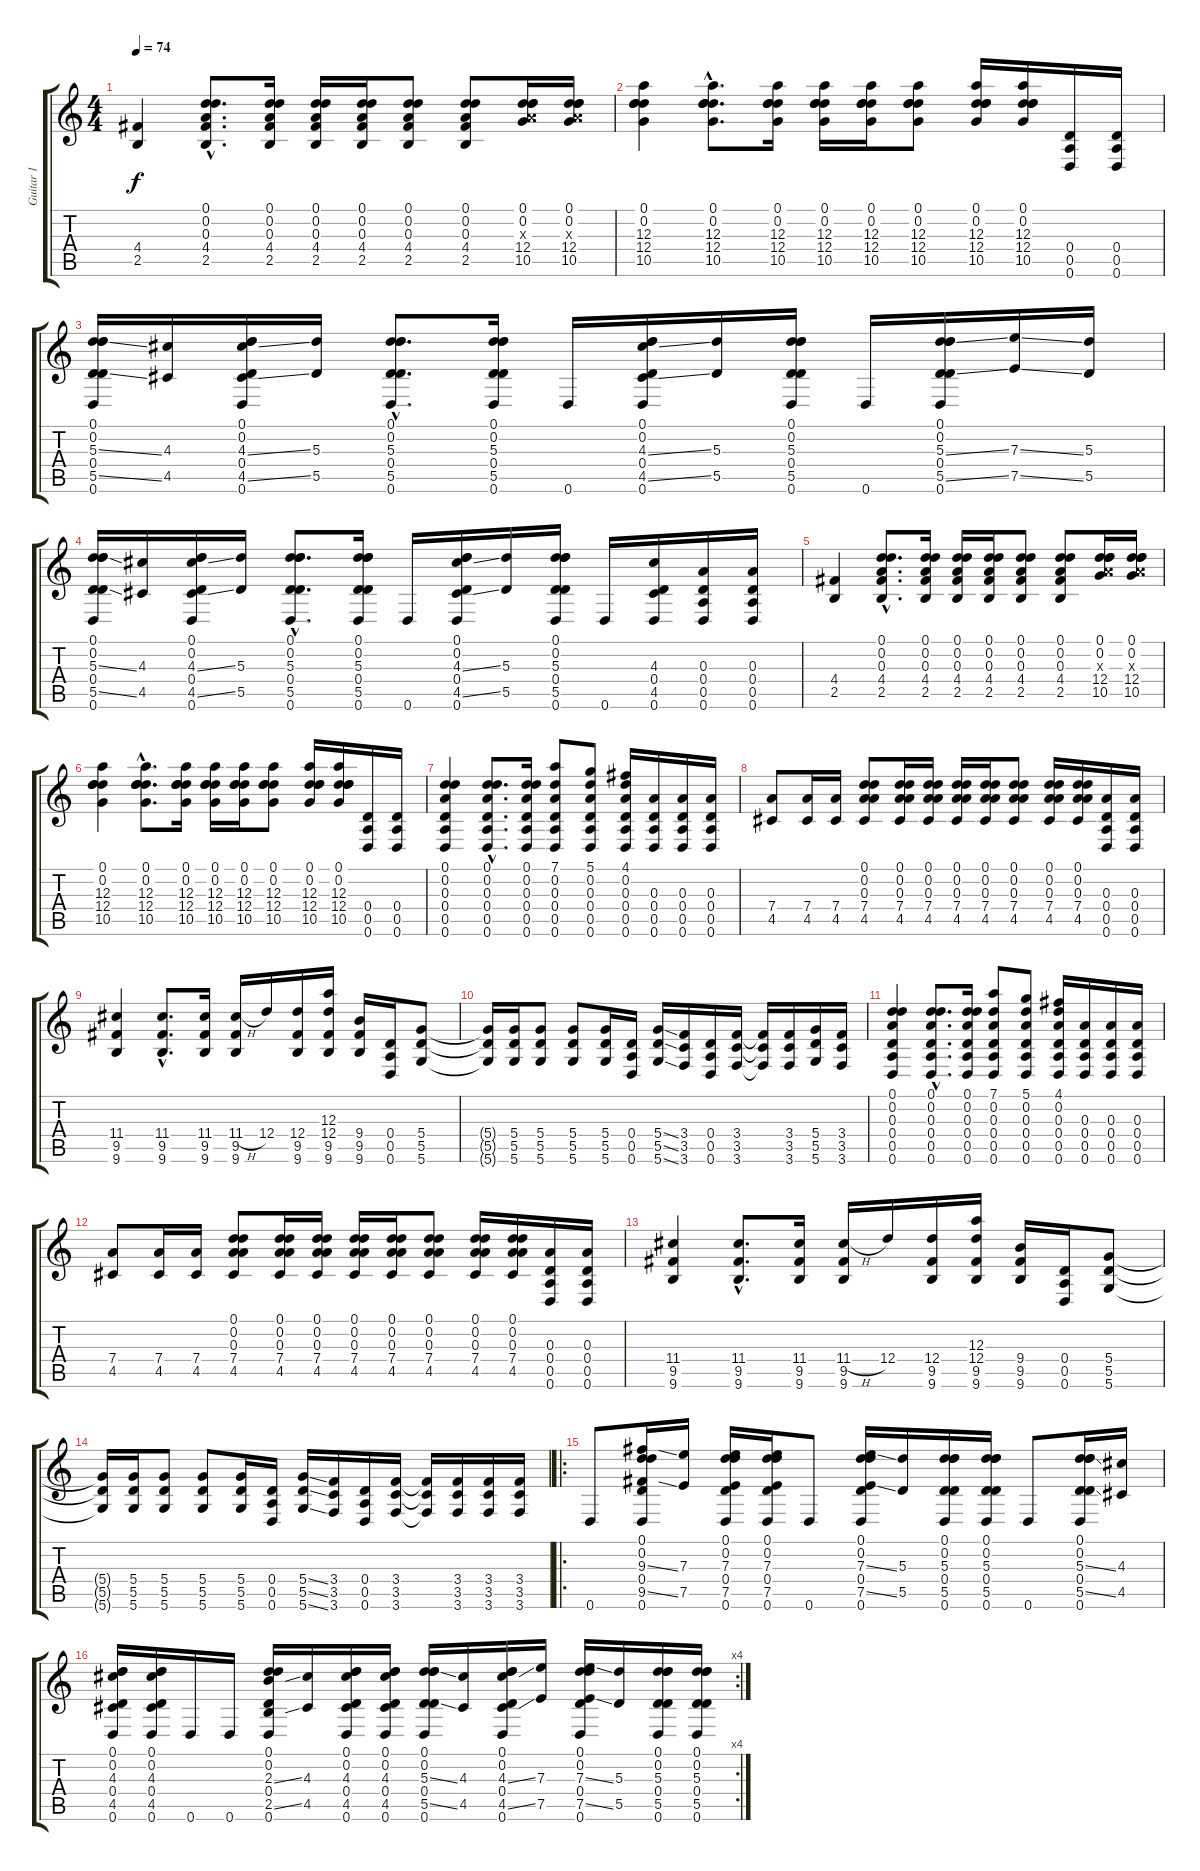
\track ("Guitar 1" "Guitar 1") {instrument distortionguitar}
\staff {score tabs}
\tuning (D4 D4 A3 D3 A2 D2) {hide}
\ts (4 4)
\tempo 74
\clef g2
\ks c
(4.4 2.5).4{dy f} (0.1{hac} 0.2{hac} 0.3{hac} 4.4{hac} 2.5{hac}).8{d} (0.1 0.2 0.3 4.4 2.5).16 (0.1 0.2 0.3 4.4 2.5).16 (0.1 0.2 0.3 4.4 2.5).16 (0.1 0.2 0.3 4.4 2.5).8 (0.1 0.2 0.3 4.4 2.5).8 (0.1 0.2 0.3{x} 12.4 10.5).16 (0.1 0.2 0.3{x} 12.4 10.5).16 |
(0.1 0.2 12.3 12.4 10.5).4 (0.1{hac} 0.2{hac} 12.3{hac} 12.4{hac} 10.5{hac}).8{d} (0.1 0.2 12.3 12.4 10.5).16 (0.1 0.2 12.3 12.4 10.5).16 (0.1 0.2 12.3 12.4 10.5).16 (0.1 0.2 12.3 12.4 10.5).8 (0.1 0.2 12.3 12.4 10.5).16 (0.1 0.2 12.3 12.4 10.5).16 (0.4 0.5 0.6).16 (0.4 0.5 0.6).16 |
(0.1 0.2 5.3{ss} 0.4 5.5{ss} 0.6).16 (4.3 4.5).16 (0.1 0.2 4.3{ss} 0.4 4.5{ss} 0.6).16 (5.3 5.5).16 (0.1{hac} 0.2{hac} 5.3{hac} 0.4{hac} 5.5{hac} 0.6{hac}).8{d} (0.1 0.2 5.3 0.4 5.5 0.6).16 0.6.16 (0.1 0.2 4.3{ss} 0.4 4.5{ss} 0.6).16 (5.3 5.5).16 (0.1 0.2 5.3 0.4 5.5 0.6).16 0.6.16 (0.1 0.2 5.3{ss} 0.4 5.5{ss} 0.6).16 (7.3{ss} 7.5{ss}).16 (5.3 5.5).16 |
(0.1 0.2 5.3{ss} 0.4 5.5{ss} 0.6).16 (4.3 4.5).16 (0.1 0.2 4.3{ss} 0.4 4.5{ss} 0.6).16 (5.3 5.5).16 (0.1{hac} 0.2{hac} 5.3{hac} 0.4{hac} 5.5{hac} 0.6{hac}).8{d} (0.1 0.2 5.3 0.4 5.5 0.6).16 0.6.16 (0.1 0.2 4.3{ss} 0.4 4.5{ss} 0.6).16 (5.3 5.5).16 (0.1 0.2 5.3 0.4 5.5 0.6).16 0.6.16 (4.3 0.4 4.5 0.6).16 (0.3 0.4 0.5 0.6).16 (0.3 0.4 0.5 0.6).16 |
(4.4 2.5).4 (0.1{hac} 0.2{hac} 0.3{hac} 4.4{hac} 2.5{hac}).8{d} (0.1 0.2 0.3 4.4 2.5).16 (0.1 0.2 0.3 4.4 2.5).16 (0.1 0.2 0.3 4.4 2.5).16 (0.1 0.2 0.3 4.4 2.5).8 (0.1 0.2 0.3 4.4 2.5).8 (0.1 0.2 0.3{x} 12.4 10.5).16 (0.1 0.2 0.3{x} 12.4 10.5).16 |
(0.1 0.2 12.3 12.4 10.5).4 (0.1{hac} 0.2{hac} 12.3{hac} 12.4{hac} 10.5{hac}).8{d} (0.1 0.2 12.3 12.4 10.5).16 (0.1 0.2 12.3 12.4 10.5).16 (0.1 0.2 12.3 12.4 10.5).16 (0.1 0.2 12.3 12.4 10.5).8 (0.1 0.2 12.3 12.4 10.5).16 (0.1 0.2 12.3 12.4 10.5).16 (0.4 0.5 0.6).16 (0.4 0.5 0.6).16 |
(0.1 0.2 0.3 0.4 0.5 0.6).4 (0.1{hac} 0.2{hac} 0.3{hac} 0.4{hac} 0.5{hac} 0.6{hac}).8{d} (0.1 0.2 0.3 0.4 0.5 0.6).16 (7.1 0.2 0.3 0.4 0.5 0.6).8 (5.1 0.2 0.3 0.4 0.5 0.6).8 (4.1 0.2 0.3 0.4 0.5 0.6).16 (0.3 0.4 0.5 0.6).16 (0.3 0.4 0.5 0.6).16 (0.3 0.4 0.5 0.6).16 |
(7.4 4.5).8 (7.4 4.5).16 (7.4 4.5).16 (0.1 0.2 0.3 7.4 4.5).8 (0.1 0.2 0.3 7.4 4.5).16 (0.1 0.2 0.3 7.4 4.5).16 (0.1 0.2 0.3 7.4 4.5).16 (0.1 0.2 0.3 7.4 4.5).16 (0.1 0.2 0.3 7.4 4.5).8 (0.1 0.2 0.3 7.4 4.5).16 (0.1 0.2 0.3 7.4 4.5).16 (0.3 0.4 0.5 0.6).16 (0.3 0.4 0.5 0.6).16 |
(11.4 9.5 9.6).4 (11.4{hac} 9.5{hac} 9.6{hac}).8{d} (11.4 9.5 9.6).16 (11.4{h} 9.5 9.6).16 12.4.16 (12.4 9.5 9.6).16 (12.3 12.4 9.5 9.6).16 (9.4 9.5 9.6).16 (0.4 0.5 0.6).16 (5.4 5.5 5.6).8 |
(5.4{t} 5.5{t} 5.6{t}).16 (5.4 5.5 5.6).16 (5.4 5.5 5.6).8 (5.4 5.5 5.6).8 (5.4 5.5 5.6).16 (0.4 0.5 0.6).16 (5.4{ss} 5.5{ss} 5.6{ss}).16 (3.4 3.5 3.6).16 (0.4 0.5 0.6).16 (3.4 3.5 3.6).16 (3.4{t} 3.5{t} 3.6{t}).16 (3.4 3.5 3.6).16 (5.4 5.5 5.6).16 (3.4 3.5 3.6).16 |
(0.1 0.2 0.3 0.4 0.5 0.6).4 (0.1{hac} 0.2{hac} 0.3{hac} 0.4{hac} 0.5{hac} 0.6{hac}).8{d} (0.1 0.2 0.3 0.4 0.5 0.6).16 (7.1 0.2 0.3 0.4 0.5 0.6).8 (5.1 0.2 0.3 0.4 0.5 0.6).8 (4.1 0.2 0.3 0.4 0.5 0.6).16 (0.3 0.4 0.5 0.6).16 (0.3 0.4 0.5 0.6).16 (0.3 0.4 0.5 0.6).16 |
(7.4 4.5).8 (7.4 4.5).16 (7.4 4.5).16 (0.1 0.2 0.3 7.4 4.5).8 (0.1 0.2 0.3 7.4 4.5).16 (0.1 0.2 0.3 7.4 4.5).16 (0.1 0.2 0.3 7.4 4.5).16 (0.1 0.2 0.3 7.4 4.5).16 (0.1 0.2 0.3 7.4 4.5).8 (0.1 0.2 0.3 7.4 4.5).16 (0.1 0.2 0.3 7.4 4.5).16 (0.3 0.4 0.5 0.6).16 (0.3 0.4 0.5 0.6).16 |
(11.4 9.5 9.6).4 (11.4{hac} 9.5{hac} 9.6{hac}).8{d} (11.4 9.5 9.6).16 (11.4{h} 9.5 9.6).16 12.4.16 (12.4 9.5 9.6).16 (12.3 12.4 9.5 9.6).16 (9.4 9.5 9.6).16 (0.4 0.5 0.6).16 (5.4 5.5 5.6).8 |
(5.4{t} 5.5{t} 5.6{t}).16 (5.4 5.5 5.6).16 (5.4 5.5 5.6).8 (5.4 5.5 5.6).8 (5.4 5.5 5.6).16 (0.4 0.5 0.6).16 (5.4{ss} 5.5{ss} 5.6{ss}).16 (3.4 3.5 3.6).16 (0.4 0.5 0.6).16 (3.4 3.5 3.6).16 (3.4{t} 3.5{t} 3.6{t}).16 (3.4 3.5 3.6).16 (3.4 3.5 3.6).16 (3.4 3.5 3.6).16 |
\ro
0.6.8 (0.1 0.2 9.3{ss} 0.4 9.5{ss} 0.6).16 (7.3 7.5).16 (0.1 0.2 7.3 0.4 7.5 0.6).16 (0.1 0.2 7.3 0.4 7.5 0.6).16 0.6.8 (0.1 0.2 7.3{ss} 0.4 7.5{ss} 0.6).16 (5.3 5.5).16 (0.1 0.2 5.3 0.4 5.5 0.6).16 (0.1 0.2 5.3 0.4 5.5 0.6).16 0.6.8 (0.1 0.2 5.3{ss} 0.4 5.5{ss} 0.6).16 (4.3 4.5).16 |
\rc 4
(0.1 0.2 4.3 0.4 4.5 0.6).16 (0.1 0.2 4.3 0.4 4.5 0.6).16 0.6.16 0.6.16 (0.1 0.2 2.3{ss} 0.4 2.5{ss} 0.6).16 (4.3 4.5).16 (0.1 0.2 4.3 0.4 4.5 0.6).16 (0.1 0.2 4.3 0.4 4.5 0.6).16 (0.1 0.2 5.3{ss} 0.4 5.5{ss} 0.6).16 (4.3 4.5).16 (0.1 0.2 4.3{ss} 0.4 4.5{ss} 0.6).16 (7.3 7.5).16 (0.1 0.2 7.3{ss} 0.4 7.5{ss} 0.6).16 (5.3 5.5).16 (0.1 0.2 5.3 0.4 5.5 0.6).16 (0.1 0.2 5.3 0.4 5.5 0.6).16
